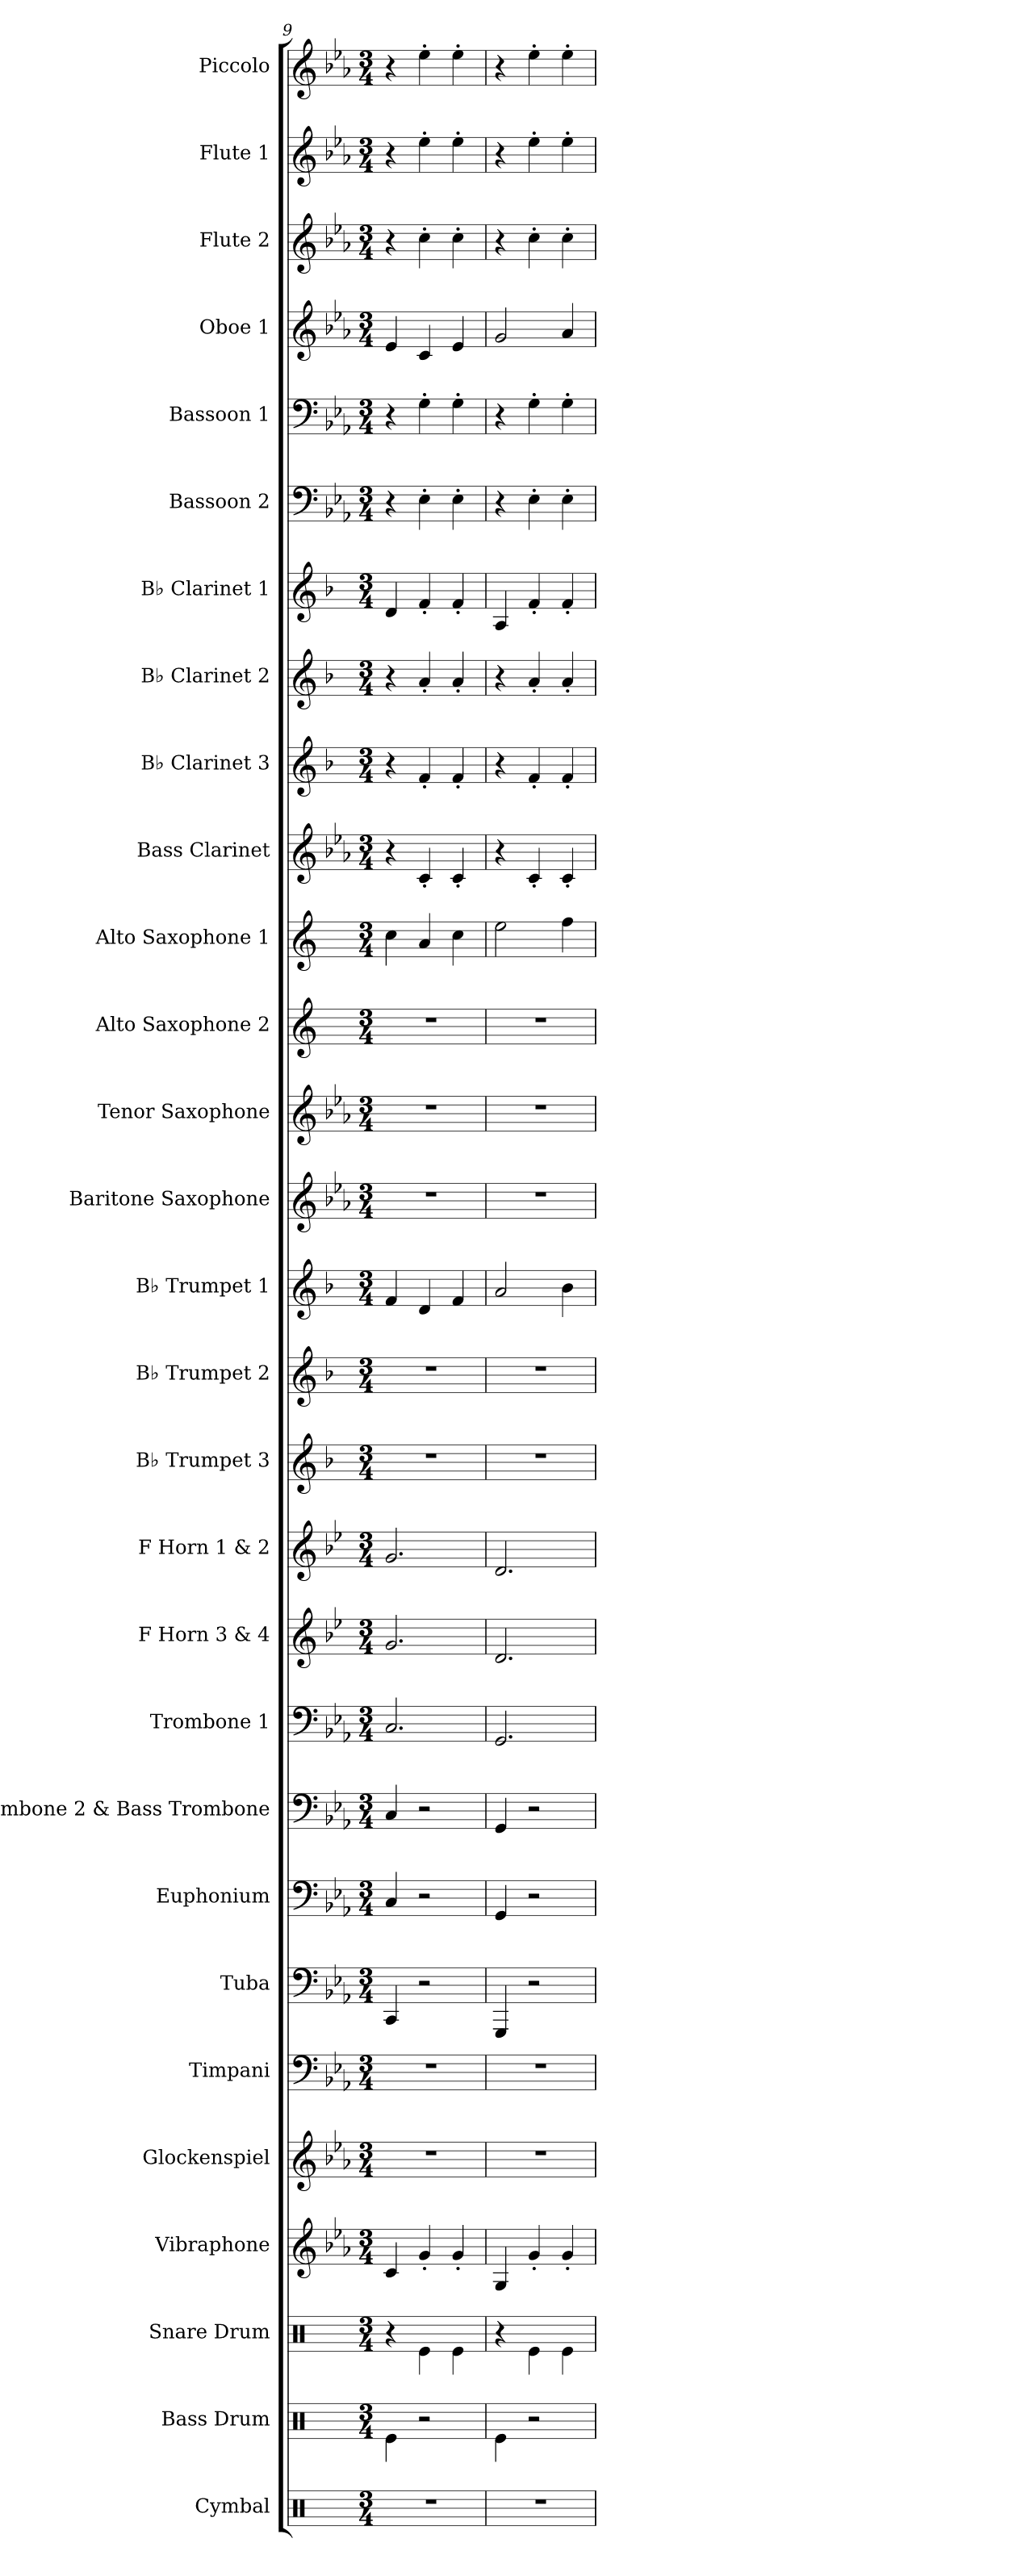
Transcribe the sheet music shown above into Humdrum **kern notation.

**kern	**kern	**kern	**kern	**kern	**kern	**kern	**kern	**kern	**kern	**kern	**kern	**kern	**kern	**kern	**kern	**kern	**kern	**kern	**kern	**kern	**kern	**kern	**kern	**kern	**kern	**kern	**kern	**kern
*part29	*part28	*part27	*part26	*part25	*part24	*part23	*part22	*part21	*part20	*part19	*part18	*part17	*part16	*part15	*part14	*part13	*part12	*part11	*part10	*part9	*part8	*part7	*part6	*part5	*part4	*part3	*part2	*part1
*staff29	*staff28	*staff27	*staff26	*staff25	*staff24	*staff23	*staff22	*staff21	*staff20	*staff19	*staff18	*staff17	*staff16	*staff15	*staff14	*staff13	*staff12	*staff11	*staff10	*staff9	*staff8	*staff7	*staff6	*staff5	*staff4	*staff3	*staff2	*staff1
*I"Cymbal	*I"Bass Drum	*I"Snare Drum	*I"Vibraphone	*I"Glockenspiel	*I"Timpani	*I"Tuba	*I"Euphonium	*I"Trombone 2 &amp; Bass Trombone	*I"Trombone 1	*I"F Horn 3 &amp; 4	*I"F Horn 1 &amp; 2	*I"B♭ Trumpet 3	*I"B♭ Trumpet 2	*I"B♭ Trumpet 1	*I"Baritone Saxophone	*I"Tenor Saxophone	*I"Alto Saxophone 2	*I"Alto Saxophone 1	*I"Bass Clarinet	*I"B♭ Clarinet 3	*I"B♭ Clarinet 2	*I"B♭ Clarinet 1	*I"Bassoon 2	*I"Bassoon 1	*I"Oboe 1	*I"Flute 2	*I"Flute 1	*I"Piccolo
*I'Cym.	*I'B. Dr.	*I'Sn. Dr.	*I'Vib.	*I'Glk.	*I'Timp.	*I'Tba.	*I'Euph.	*I'Tbn. 2 B. Tbn.	*I'Tbn. 1	*I'F Hn. 3 4	*I'F Hn. 1 2	*I'B♭ Tpt. 3	*I'B♭ Tpt. 2	*I'B♭ Tpt. 1	*I'Bar. Sax.	*I'T. Sax.	*I'A. Sax. 2	*I'A. Sax. 1	*I'B. Cl.	*I'B♭ Cl. 3	*I'B♭ Cl. 2	*I'B♭ Cl. 1	*I'Bsn. 2	*I'Bsn. 1	*I'Ob. 1	*I'Fl. 2	*I'Fl. 1	*I'Picc.
*clefX	*clefX	*clefX	*clefG2	*clefG2	*clefF4	*clefF4	*clefF4	*clefF4	*clefF4	*clefG2	*clefG2	*clefG2	*clefG2	*clefG2	*clefG2	*clefG2	*clefG2	*clefG2	*clefG2	*clefG2	*clefG2	*clefG2	*clefF4	*clefF4	*clefG2	*clefG2	*clefG2	*clefG2
*	*	*	*	*ITrd-14c-24	*	*	*	*	*	*ITrd4c7	*ITrd4c7	*ITrd1c2	*ITrd1c2	*ITrd1c2	*ITrd12c21	*ITrd8c14	*ITrd5c9	*ITrd5c9	*ITrd8c14	*ITrd1c2	*ITrd1c2	*ITrd1c2	*	*	*	*	*	*ITrd-7c-12
*k[]	*k[]	*k[]	*k[b-e-a-]	*k[b-e-a-]	*k[b-e-a-]	*k[b-e-a-]	*k[b-e-a-]	*k[b-e-a-]	*k[b-e-a-]	*k[b-e-a-]	*k[b-e-a-]	*k[b-e-a-]	*k[b-e-a-]	*k[b-e-a-]	*k[b-e-a-]	*k[b-e-a-]	*k[b-e-a-]	*k[b-e-a-]	*k[b-e-a-]	*k[b-e-a-]	*k[b-e-a-]	*k[b-e-a-]	*k[b-e-a-]	*k[b-e-a-]	*k[b-e-a-]	*k[b-e-a-]	*k[b-e-a-]	*k[b-e-a-]
*M3/4	*M3/4	*M3/4	*M3/4	*M3/4	*M3/4	*M3/4	*M3/4	*M3/4	*M3/4	*M3/4	*M3/4	*M3/4	*M3/4	*M3/4	*M3/4	*M3/4	*M3/4	*M3/4	*M3/4	*M3/4	*M3/4	*M3/4	*M3/4	*M3/4	*M3/4	*M3/4	*M3/4	*M3/4
=9	=9	=9	=9	=9	=9	=9	=9	=9	=9	=9	=9	=9	=9	=9	=9	=9	=9	=9	=9	=9	=9	=9	=9	=9	=9	=9	=9	=9
2.r	4Re\	4r	4c/	2.r	2.r	4CC/	4C/	4C/	2.C/	2.c/	2.c/	2.r	2.r	4e-/	2.r	2.r	2.r	4e-\	4r	4r	4r	4c/	4r	4r	4e-/	4r	4r	4r
.	2r	4Re\	4g'/	.	.	2r	2r	2r	.	.	.	.	.	4c/	.	.	.	4c/	4C'/	4e-'/	4g'/	4e-'/	4E-'\	4G'\	4c/	4cc'\	4ee-'\	4eee-'\
.	.	4Re\	4g'/	.	.	.	.	.	.	.	.	.	.	4e-/	.	.	.	4e-\	4C'/	4e-'/	4g'/	4e-'/	4E-'\	4G'\	4e-/	4cc'\	4ee-'\	4eee-'\
=10	=10	=10	=10	=10	=10	=10	=10	=10	=10	=10	=10	=10	=10	=10	=10	=10	=10	=10	=10	=10	=10	=10	=10	=10	=10	=10	=10	=10
2.r	4Re\	4r	4G/	2.r	2.r	4GGG/	4GG/	4GG/	2.GG/	2.G/	2.G/	2.r	2.r	2g/	2.r	2.r	2.r	2g\	4r	4r	4r	4G/	4r	4r	2g/	4r	4r	4r
.	2r	4Re\	4g'/	.	.	2r	2r	2r	.	.	.	.	.	.	.	.	.	.	4C'/	4e-'/	4g'/	4e-'/	4E-'\	4G'\	.	4cc'\	4ee-'\	4eee-'\
.	.	4Re\	4g'/	.	.	.	.	.	.	.	.	.	.	4a-\	.	.	.	4a-\	4C'/	4e-'/	4g'/	4e-'/	4E-'\	4G'\	4a-/	4cc'\	4ee-'\	4eee-'\
=	=	=	=	=	=	=	=	=	=	=	=	=	=	=	=	=	=	=	=	=	=	=	=	=	=	=	=	=
*-	*-	*-	*-	*-	*-	*-	*-	*-	*-	*-	*-	*-	*-	*-	*-	*-	*-	*-	*-	*-	*-	*-	*-	*-	*-	*-	*-	*-
